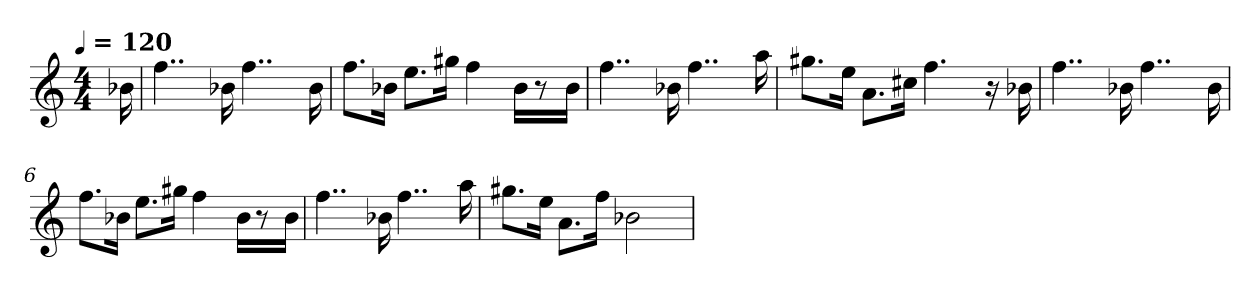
**kern
*part1
*staff1
*clefG2
*k[]
*C:
!!LO:TX:omd:t=[quarter] = 120
*M4/4
*MM120
=
16b-X
=1
4..ff
16b-X
4..ff
16b-
=2
8.ffL
16b-XJk
8.eeL
16gg#XJk
4ff
16b-LL
8r
16b-JJ
=3
4..ff
16b-X
4..ff
16aa
=4
8.gg#XL
16eeJk
8.aL
16cc#XJk
4.ff
16r
16b-X
=5
4..ff
16b-X
4..ff
16b-
=6
8.ffL
16b-XJk
8.eeL
16gg#XJk
4ff
16b-LL
8r
16b-JJ
=7
4..ff
16b-X
4..ff
16aa
=8
8.gg#XL
16eeJk
8.aL
16ffJk
2b-X
=
*-
